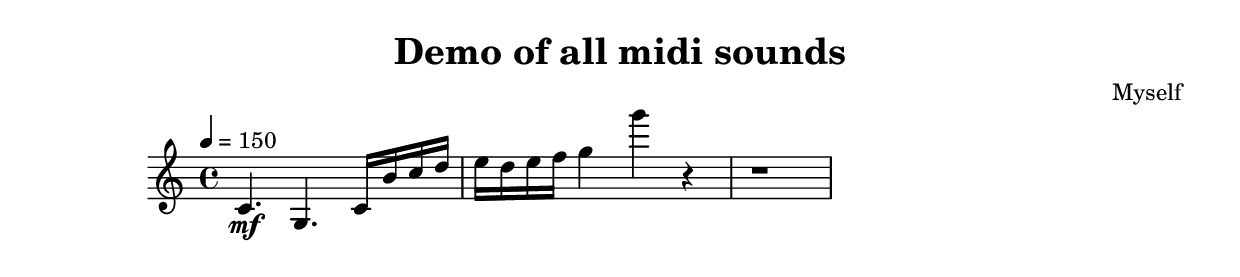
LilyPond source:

%% Do not edit this file; it is auto-generated from LSR!
%% Tags: vocal-music, piano-music, strings, midi
\version "2.11.35"

\header { texidoc = "
Problem: How to know which MidiInstrument would be best for your
composition? Solution: A Lilypond demo file. 
" }
% begin verbatim
%\version "2.11.35"

basemelodie = { c'4. \mf g  c'16 b' c'' d'' | e'' d'' e'' f'' g''4 g'''4 r | r1 }
melodie = { \tempo 4 = 150 \basemelodie }

\header {
	title = "Demo of all midi sounds"
	arranger = "Myself"
}
% begin verbatim
\score { 
	\new Staff <<
		\new Voice { \melodie 
		} %Voice
	>> %Staff
  \layout {  }
} %score

\score { 
	\new Staff <<
		\tempo 4 = 180 
		%\set Staff.instrumentName="S/A"
		%\set Staff.midiMinimumVolume = #0.2 
		%\set Staff.midiMaximumVolume = #0.4
		%\set Voice.dynamicAbsoluteVolumeFunction = #0.6
		\new Voice { r \mf
			\set Staff.midiInstrument="acoustic grand" \melodie
			\set Staff.midiInstrument="bright acoustic" \melodie
			\set Staff.midiInstrument="electric grand" \melodie
			\set Staff.midiInstrument="honky-tonk" \melodie
			\set Staff.midiInstrument="electric piano 1" \melodie
			\set Staff.midiInstrument="electric piano 2" \melodie
			\set Staff.midiInstrument="harpsichord" \melodie
			\set Staff.midiInstrument="clav" \melodie
			\set Staff.midiInstrument="celesta" \melodie
			\set Staff.midiInstrument="glockenspiel" \melodie
			\set Staff.midiInstrument="music box" \melodie
			\set Staff.midiInstrument="vibraphone" \melodie
			\set Staff.midiInstrument="marimba" \melodie
			\set Staff.midiInstrument="xylophone" \melodie
			\set Staff.midiInstrument="tubular bells" \melodie
			\set Staff.midiInstrument="dulcimer" \melodie
			\set Staff.midiInstrument="drawbar organ" \melodie
			\set Staff.midiInstrument="percussive organ" \melodie
			\set Staff.midiInstrument="rock organ" \melodie
			\set Staff.midiInstrument="church organ" \melodie
			\set Staff.midiInstrument="reed organ" \melodie
			\set Staff.midiInstrument="accordion" \melodie
			\set Staff.midiInstrument="harmonica" \melodie
			\set Staff.midiInstrument="concertina" \melodie
			\set Staff.midiInstrument="acoustic guitar (nylon)" \melodie
			\set Staff.midiInstrument="acoustic guitar (steel)" \melodie
			\set Staff.midiInstrument="electric guitar (jazz)" \melodie
			\set Staff.midiInstrument="electric guitar (clean)" \melodie
			\set Staff.midiInstrument="electric guitar (muted)" \melodie
			\set Staff.midiInstrument="overdriven guitar" \melodie
			\set Staff.midiInstrument="distorted guitar" \melodie
			\set Staff.midiInstrument="acoustic bass" \melodie
			\set Staff.midiInstrument="electric bass (finger)" \melodie
			\set Staff.midiInstrument="electric bass (pick)" \melodie
			\set Staff.midiInstrument="fretless bass" \melodie
			\set Staff.midiInstrument="slap bass 1" \melodie
			\set Staff.midiInstrument="slap bass 2" \melodie
			\set Staff.midiInstrument="synth bass 1" \melodie
			\set Staff.midiInstrument="synth bass 2" \melodie
			\set Staff.midiInstrument="violin" \melodie
			\set Staff.midiInstrument="viola" \melodie
			\set Staff.midiInstrument="cello" \melodie
			\set Staff.midiInstrument="contrabass" \melodie
			\set Staff.midiInstrument="tremolo strings" \melodie
			\set Staff.midiInstrument="pizzicato strings" \melodie
			\set Staff.midiInstrument="orchestral strings" \melodie
			\set Staff.midiInstrument="timpani" \melodie
			\set Staff.midiInstrument="string ensemble 1" \melodie
			\set Staff.midiInstrument="string ensemble 2" \melodie
			\set Staff.midiInstrument="synthstrings 1" \melodie
			\set Staff.midiInstrument="synthstrings 2" \melodie
			\set Staff.midiInstrument="choir aahs" \melodie
			\set Staff.midiInstrument="voice oohs" \melodie
			\set Staff.midiInstrument="synth voice" \melodie
			\set Staff.midiInstrument="orchestra hit" \melodie
			\set Staff.midiInstrument="trumpet" \melodie
			\set Staff.midiInstrument="trombone" \melodie
			\set Staff.midiInstrument="tuba" \melodie
			\set Staff.midiInstrument="muted trumpet" \melodie
			\set Staff.midiInstrument="french horn" \melodie
			\set Staff.midiInstrument="brass section" \melodie
			\set Staff.midiInstrument="synthbrass 1" \melodie
			\set Staff.midiInstrument="synthbrass 2" \melodie
			\set Staff.midiInstrument="soprano sax" \melodie
			\set Staff.midiInstrument="alto sax" \melodie
			\set Staff.midiInstrument="tenor sax" \melodie
			\set Staff.midiInstrument="baritone sax" \melodie
			\set Staff.midiInstrument="oboe" \melodie
			\set Staff.midiInstrument="english horn" \melodie
			\set Staff.midiInstrument="bassoon" \melodie
			\set Staff.midiInstrument="clarinet" \melodie
			\set Staff.midiInstrument="piccolo" \melodie
			\set Staff.midiInstrument="flute" \melodie
			\set Staff.midiInstrument="recorder" \melodie
			\set Staff.midiInstrument="pan flute" \melodie
			\set Staff.midiInstrument="blown bottle" \melodie
			\set Staff.midiInstrument="shakuhachi" \melodie
			\set Staff.midiInstrument="whistle" \melodie
			\set Staff.midiInstrument="ocarina" \melodie
			\set Staff.midiInstrument="lead 1 (square)" \melodie
			\set Staff.midiInstrument="lead 2 (sawtooth)" \melodie
			\set Staff.midiInstrument="lead 3 (calliope)" \melodie
			\set Staff.midiInstrument="lead 4 (chiff)" \melodie
			\set Staff.midiInstrument="lead 5 (charang)" \melodie
			\set Staff.midiInstrument="lead 6 (voice)" \melodie
			\set Staff.midiInstrument="lead 7 (fifths)" \melodie
			\set Staff.midiInstrument="lead 8 (bass+lead)" \melodie
			\set Staff.midiInstrument="pad 1 (new age)" \melodie
			\set Staff.midiInstrument="pad 2 (warm)" \melodie
			\set Staff.midiInstrument="pad 3 (polysynth)" \melodie
			\set Staff.midiInstrument="pad 4 (choir)" \melodie
			\set Staff.midiInstrument="pad 5 (bowed)" \melodie
			\set Staff.midiInstrument="pad 6 (metallic)" \melodie
			\set Staff.midiInstrument="pad 7 (halo)" \melodie
			\set Staff.midiInstrument="pad 8 (sweep)" \melodie
			\set Staff.midiInstrument="fx 1 (rain)" \melodie
			\set Staff.midiInstrument="fx 2 (soundtrack)" \melodie
			\set Staff.midiInstrument="fx 3 (crystal)" \melodie
			\set Staff.midiInstrument="fx 4 (atmosphere)" \melodie
			\set Staff.midiInstrument="fx 5 (brightness)" \melodie
			\set Staff.midiInstrument="fx 6 (goblins)" \melodie
			\set Staff.midiInstrument="fx 7 (echoes)" \melodie
			\set Staff.midiInstrument="fx 8 (sci-fi)" \melodie
			\set Staff.midiInstrument="sitar" \melodie
			\set Staff.midiInstrument="banjo" \melodie
			\set Staff.midiInstrument="shamisen" \melodie
			\set Staff.midiInstrument="koto" \melodie
			\set Staff.midiInstrument="kalimba" \melodie
			\set Staff.midiInstrument="bagpipe" \melodie
			\set Staff.midiInstrument="fiddle" \melodie
			\set Staff.midiInstrument="shanai" \melodie
			\set Staff.midiInstrument="tinkle bell" \melodie
			\set Staff.midiInstrument="agogo" \melodie
			\set Staff.midiInstrument="steel drums" \melodie
			\set Staff.midiInstrument="woodblock" \melodie
			\set Staff.midiInstrument="taiko drum" \melodie
			\set Staff.midiInstrument="melodic tom" \melodie
			\set Staff.midiInstrument="synth drum" \melodie
			\set Staff.midiInstrument="reverse cymbal" \melodie
			\set Staff.midiInstrument="guitar fret noise" \melodie
			\set Staff.midiInstrument="breath noise" \melodie
			\set Staff.midiInstrument="seashore" \melodie
			\set Staff.midiInstrument="bird tweet" \melodie
			\set Staff.midiInstrument="telephone ring" \melodie
			\set Staff.midiInstrument="helicopter" \melodie
			\set Staff.midiInstrument="applause" \melodie
			\set Staff.midiInstrument="gunshot" \melodie
		} %Voice
	>> %Staff
	\midi {	}
} %score


